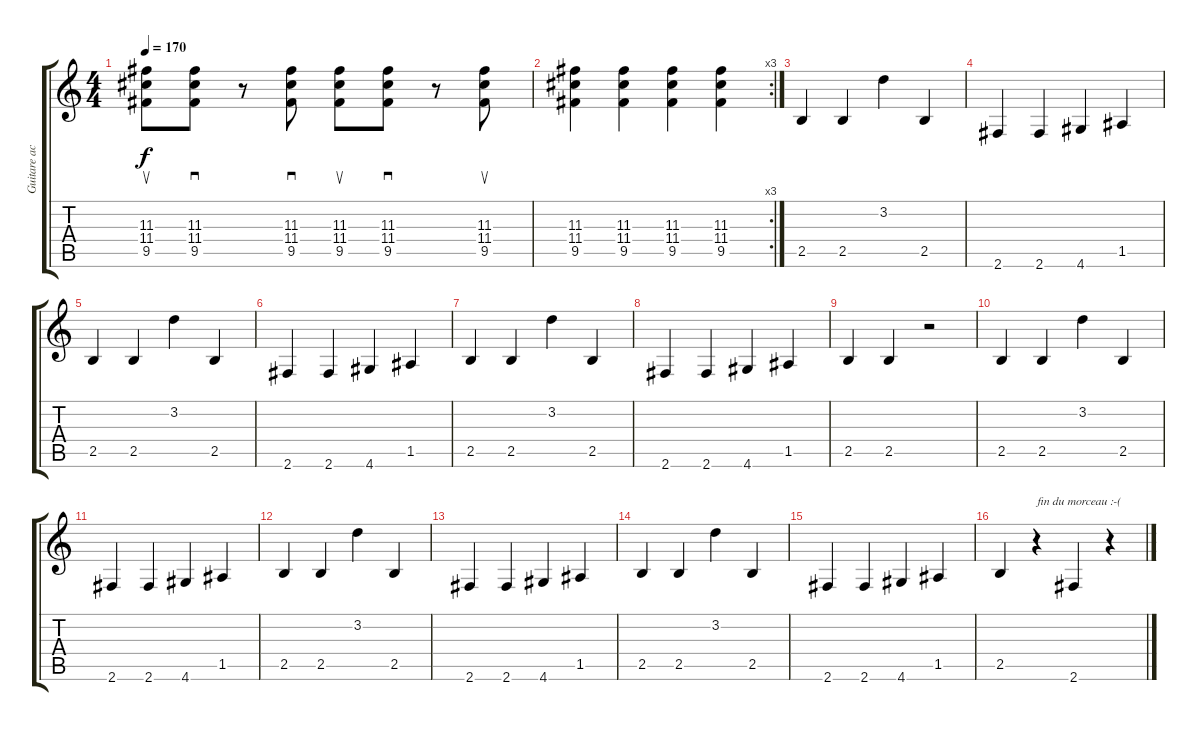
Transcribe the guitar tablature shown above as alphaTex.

\track ("Guitare accoustique" "Guitare ac") {instrument acousticguitarsteel}
\staff {score tabs}
\tuning (E4 B3 G3 D3 A2 E2) {hide}
\ts (4 4)
\tempo 170
\clef g2
\ks c
(11.3 11.4 9.5).8{su dy f} (11.3 11.4 9.5).8{sd} r.8 (11.3 11.4 9.5).8{sd} (11.3 11.4 9.5).8{su} (11.3 11.4 9.5).8{sd} r.8 (11.3 11.4 9.5).8{su} |
\rc 3
(11.3 11.4 9.5).4 (11.3 11.4 9.5).4 (11.3 11.4 9.5).4 (11.3 11.4 9.5).4 |
2.5.4 2.5.4 3.2.4 2.5.4 |
2.6.4 2.6.4 4.6.4 1.5.4 |
2.5.4 2.5.4 3.2.4 2.5.4 |
2.6.4 2.6.4 4.6.4 1.5.4 |
2.5.4 2.5.4 3.2.4 2.5.4 |
2.6.4 2.6.4 4.6.4 1.5.4 |
2.5.4 2.5.4 r.2 |
2.5.4 2.5.4 3.2.4 2.5.4 |
2.6.4 2.6.4 4.6.4 1.5.4 |
2.5.4 2.5.4 3.2.4 2.5.4 |
2.6.4 2.6.4 4.6.4 1.5.4 |
2.5.4 2.5.4 3.2.4 2.5.4 |
2.6.4 2.6.4 4.6.4 1.5.4 |
2.5.4 r.4{txt "fin du morceau :-("} 2.6.4 r.4
